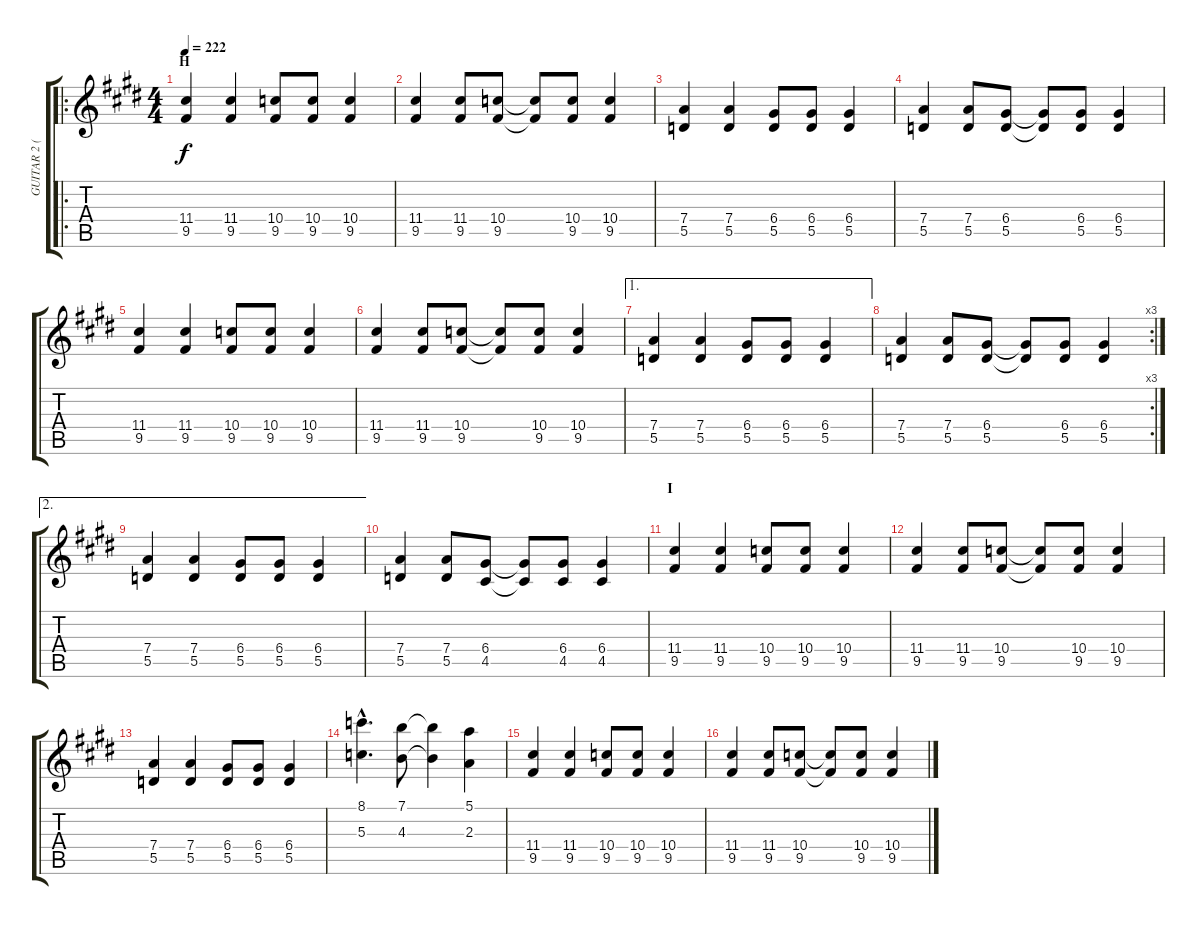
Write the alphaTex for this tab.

\track ("GUITAR 2 (LEFT)" "GUITAR 2 (") {instrument distortionguitar}
\staff {score tabs}
\tuning (E4 B3 G3 D3 A2 E2) {hide}
\ro
\ts (4 4)
\section ("" "H")
\tempo 222
\clef g2
\ks c#minor
(11.4 9.5).4{dy f} (11.4 9.5).4 (10.4 9.5).8 (10.4 9.5).8 (10.4 9.5).4 |
(11.4 9.5).4 (11.4 9.5).8 (10.4 9.5).8 (10.4{t} 9.5{t}).8 (10.4 9.5).8 (10.4 9.5).4 |
(7.4 5.5).4 (7.4 5.5).4 (6.4 5.5).8 (6.4 5.5).8 (6.4 5.5).4 |
(7.4 5.5).4 (7.4 5.5).8 (6.4 5.5).8 (6.4{t} 5.5{t}).8 (6.4 5.5).8 (6.4 5.5).4 |
(11.4 9.5).4 (11.4 9.5).4 (10.4 9.5).8 (10.4 9.5).8 (10.4 9.5).4 |
(11.4 9.5).4 (11.4 9.5).8 (10.4 9.5).8 (10.4{t} 9.5{t}).8 (10.4 9.5).8 (10.4 9.5).4 |
\ae 1
(7.4 5.5).4 (7.4 5.5).4 (6.4 5.5).8 (6.4 5.5).8 (6.4 5.5).4 |
\rc 3
(7.4 5.5).4 (7.4 5.5).8 (6.4 5.5).8 (6.4{t} 5.5{t}).8 (6.4 5.5).8 (6.4 5.5).4 |
\ae 2
(7.4 5.5).4 (7.4 5.5).4 (6.4 5.5).8 (6.4 5.5).8 (6.4 5.5).4 |
(7.4 5.5).4 (7.4 5.5).8 (6.4 4.5).8 (6.4{t} 4.5{t}).8 (6.4 4.5).8 (6.4 4.5).4 |
\section ("" "I")
(11.4 9.5).4 (11.4 9.5).4 (10.4 9.5).8 (10.4 9.5).8 (10.4 9.5).4 |
(11.4 9.5).4 (11.4 9.5).8 (10.4 9.5).8 (10.4{t} 9.5{t}).8 (10.4 9.5).8 (10.4 9.5).4 |
(7.4 5.5).4 (7.4 5.5).4 (6.4 5.5).8 (6.4 5.5).8 (6.4 5.5).4 |
(8.1{hac} 5.3{hac}).4{d} (7.1 4.3).8 (7.1{t} 4.3{t}).4 (5.1 2.3).4 |
(11.4 9.5).4 (11.4 9.5).4 (10.4 9.5).8 (10.4 9.5).8 (10.4 9.5).4 |
(11.4 9.5).4 (11.4 9.5).8 (10.4 9.5).8 (10.4{t} 9.5{t}).8 (10.4 9.5).8 (10.4 9.5).4
